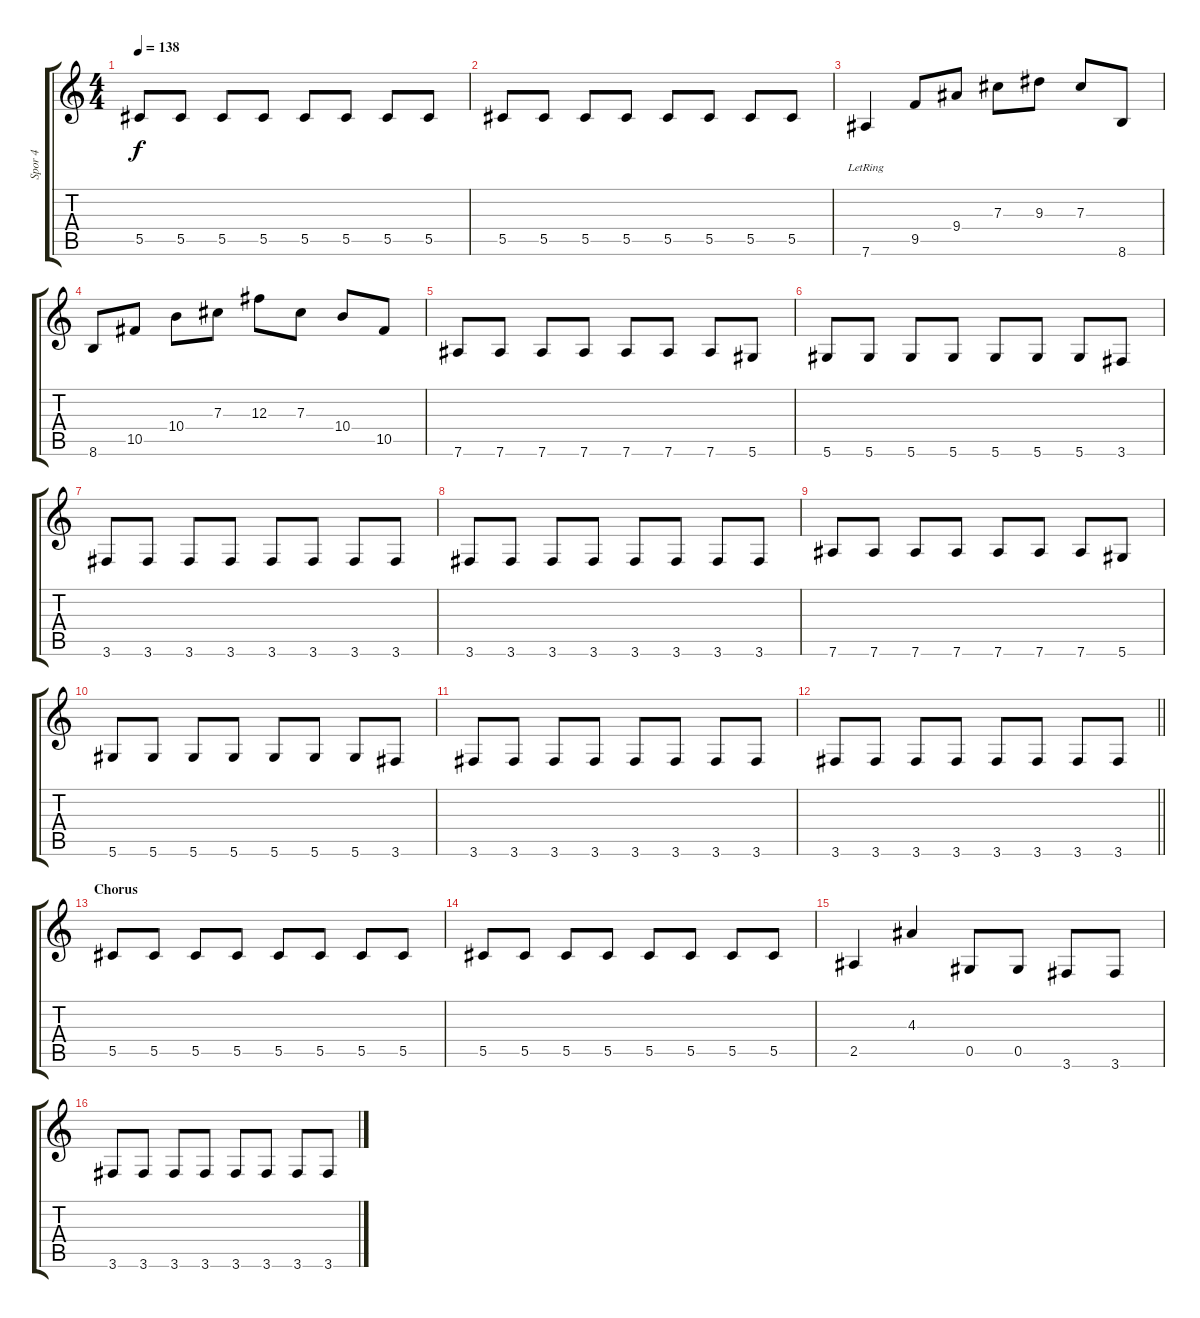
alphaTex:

\track ("Spor 4" "Spor 4") {instrument electricbasspick}
\staff {score tabs}
\tuning (Eb4 Bb3 Gb3 Db3 Ab2 Eb2) {hide}
\ts (4 4)
\tempo 138
\clef g2
\ks c
5.5.8{dy f} 5.5.8 5.5.8 5.5.8 5.5.8 5.5.8 5.5.8 5.5.8 |
5.5.8 5.5.8 5.5.8 5.5.8 5.5.8 5.5.8 5.5.8 5.5.8 |
7.6{lr}.4 9.5.8 9.4.8 7.3.8 9.3.8 7.3.8 8.6.8 |
8.6.8 10.5.8 10.4.8 7.3.8 12.3.8 7.3.8 10.4.8 10.5.8 |
7.6.8 7.6.8 7.6.8 7.6.8 7.6.8 7.6.8 7.6.8 5.6.8 |
5.6.8 5.6.8 5.6.8 5.6.8 5.6.8 5.6.8 5.6.8 3.6.8 |
3.6.8 3.6.8 3.6.8 3.6.8 3.6.8 3.6.8 3.6.8 3.6.8 |
3.6.8 3.6.8 3.6.8 3.6.8 3.6.8 3.6.8 3.6.8 3.6.8 |
7.6.8 7.6.8 7.6.8 7.6.8 7.6.8 7.6.8 7.6.8 5.6.8 |
5.6.8 5.6.8 5.6.8 5.6.8 5.6.8 5.6.8 5.6.8 3.6.8 |
3.6.8 3.6.8 3.6.8 3.6.8 3.6.8 3.6.8 3.6.8 3.6.8 |
\barLineRight lightlight
3.6.8 3.6.8 3.6.8 3.6.8 3.6.8 3.6.8 3.6.8 3.6.8 |
\section ("" "Chorus")
5.5.8 5.5.8 5.5.8 5.5.8 5.5.8 5.5.8 5.5.8 5.5.8 |
5.5.8 5.5.8 5.5.8 5.5.8 5.5.8 5.5.8 5.5.8 5.5.8 |
2.5.4 4.3.4 0.5.8 0.5.8 3.6.8 3.6.8 |
3.6.8 3.6.8 3.6.8 3.6.8 3.6.8 3.6.8 3.6.8 3.6.8
